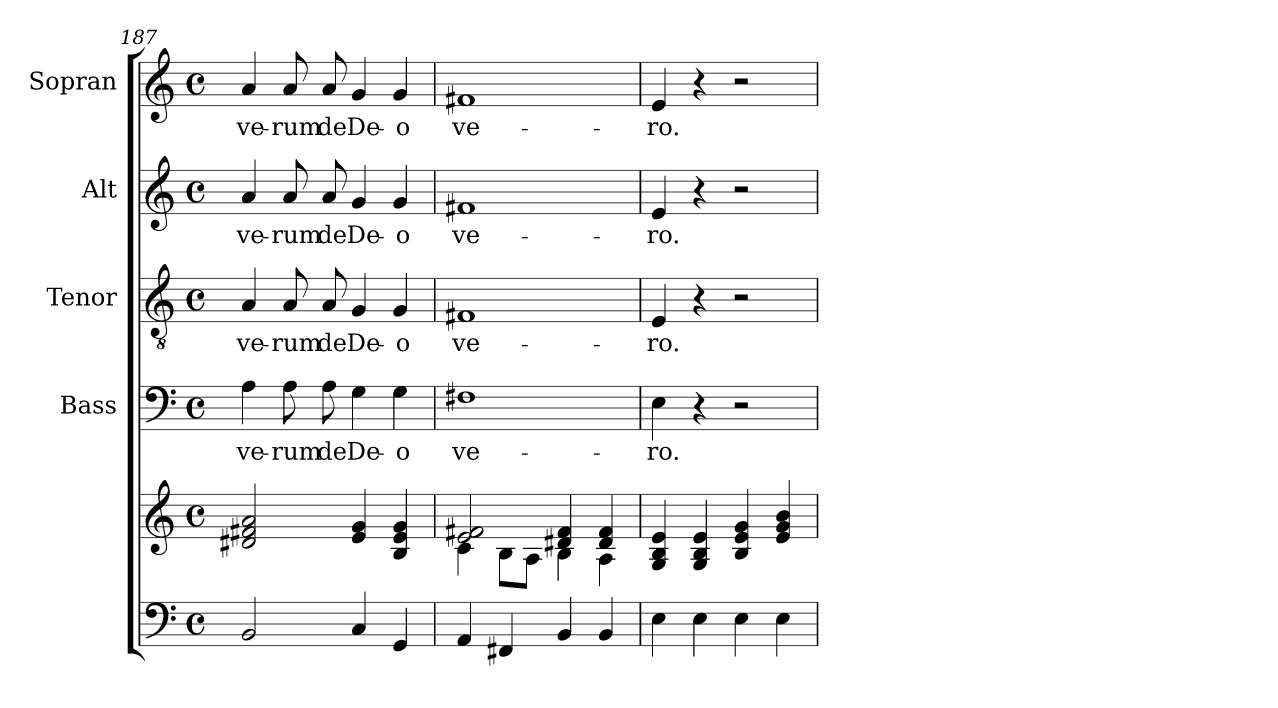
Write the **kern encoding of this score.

**kern	**kern	**kern	**text	**kern	**text	**kern	**text	**kern	**text
*part5	*part5	*part4	*part4	*part3	*part3	*part2	*part2	*part1	*part1
*staff6	*staff5	*staff4	*staff4	*staff3	*staff3	*staff2	*staff2	*staff1	*staff1
*	*	*I"Bass	*	*I"Tenor	*	*I"Alt	*	*I"Sopran	*
*	*	*I'B.	*	*I'T.	*	*I'A.	*	*I'S.	*
!!LO:PB:g=z
*clefF4	*clefG2	*clefF4	*	*clefGv2	*	*clefG2	*	*clefG2	*
*k[]	*k[]	*k[]	*	*k[]	*	*k[]	*	*k[]	*
*C:	*C:	*C:	*	*C:	*	*C:	*	*C:	*
*M4/4	*M4/4	*M4/4	*	*M4/4	*	*M4/4	*	*M4/4	*
*met(c)	*met(c)	*met(c)	*	*met(c)	*	*met(c)	*	*met(c)	*
=187	=187	=187	=187	=187	=187	=187	=187	=187	=187
!	!	!	!LO:LY:b	!	!LO:LY:b	!	!LO:LY:b	!	!LO:LY:b
2BB/	2d#X/ 2f#X/ 2a/	4A\	ve-	4A/	ve-	4a/	ve-	4a/	ve-
!	!	!	!LO:LY:b	!	!LO:LY:b	!	!LO:LY:b	!	!LO:LY:b
.	.	8A\	-rum	8A/	-rum	8a/	-rum	8a/	-rum
!	!	!	!LO:LY:b	!	!LO:LY:b	!	!LO:LY:b	!	!LO:LY:b
.	.	8A\	de	8A/	de	8a/	de	8a/	de
!	!	!	!LO:LY:b	!	!LO:LY:b	!	!LO:LY:b	!	!LO:LY:b
4C/	4e/ 4g/	4G\	De-	4G/	De-	4g/	De-	4g/	De-
!	!	!	!LO:LY:b	!	!LO:LY:b	!	!LO:LY:b	!	!LO:LY:b
4GG/	4B/ 4e/ 4g/	4G\	-o	4G/	-o	4g/	-o	4g/	-o
=188	=188	=188	=188	=188	=188	=188	=188	=188	=188
*	*^	*	*	*	*	*	*	*	*
!	!	!	!	!LO:LY:b	!	!LO:LY:b	!	!LO:LY:b	!	!LO:LY:b
4AA/	2e/ 2f#X/	4c\	1F#X	ve-	1F#X	ve-	1f#X	ve-	1f#X	ve-
4FF#X/	.	8B\L	.	.	.	.	.	.	.	.
.	.	8A\J	.	.	.	.	.	.	.	.
4BB/	4d#X/ 4f#/	4B\	.	.	.	.	.	.	.	.
4BB/	4d#/ 4f#/	4A\	.	.	.	.	.	.	.	.
=189	=189	=189	=189	=189	=189	=189	=189	=189	=189	=189
!	!	!	!	!LO:LY:b	!	!LO:LY:b	!	!LO:LY:b	!	!LO:LY:b
*	*v	*v	*	*	*	*	*	*	*	*
4E\	4G/ 4B/ 4e/	4E\	-ro.	4E/	-ro.	4e/	-ro.	4e/	-ro.
4E\	4G/ 4B/ 4e/	4r	.	4r	.	4r	.	4r	.
4E\	4B/ 4e/ 4g/	2r	.	2r	.	2r	.	2r	.
4E\	4e/ 4g/ 4b/	.	.	.	.	.	.	.	.
=	=	=	=	=	=	=	=	=	=
*-	*-	*-	*-	*-	*-	*-	*-	*-	*-
